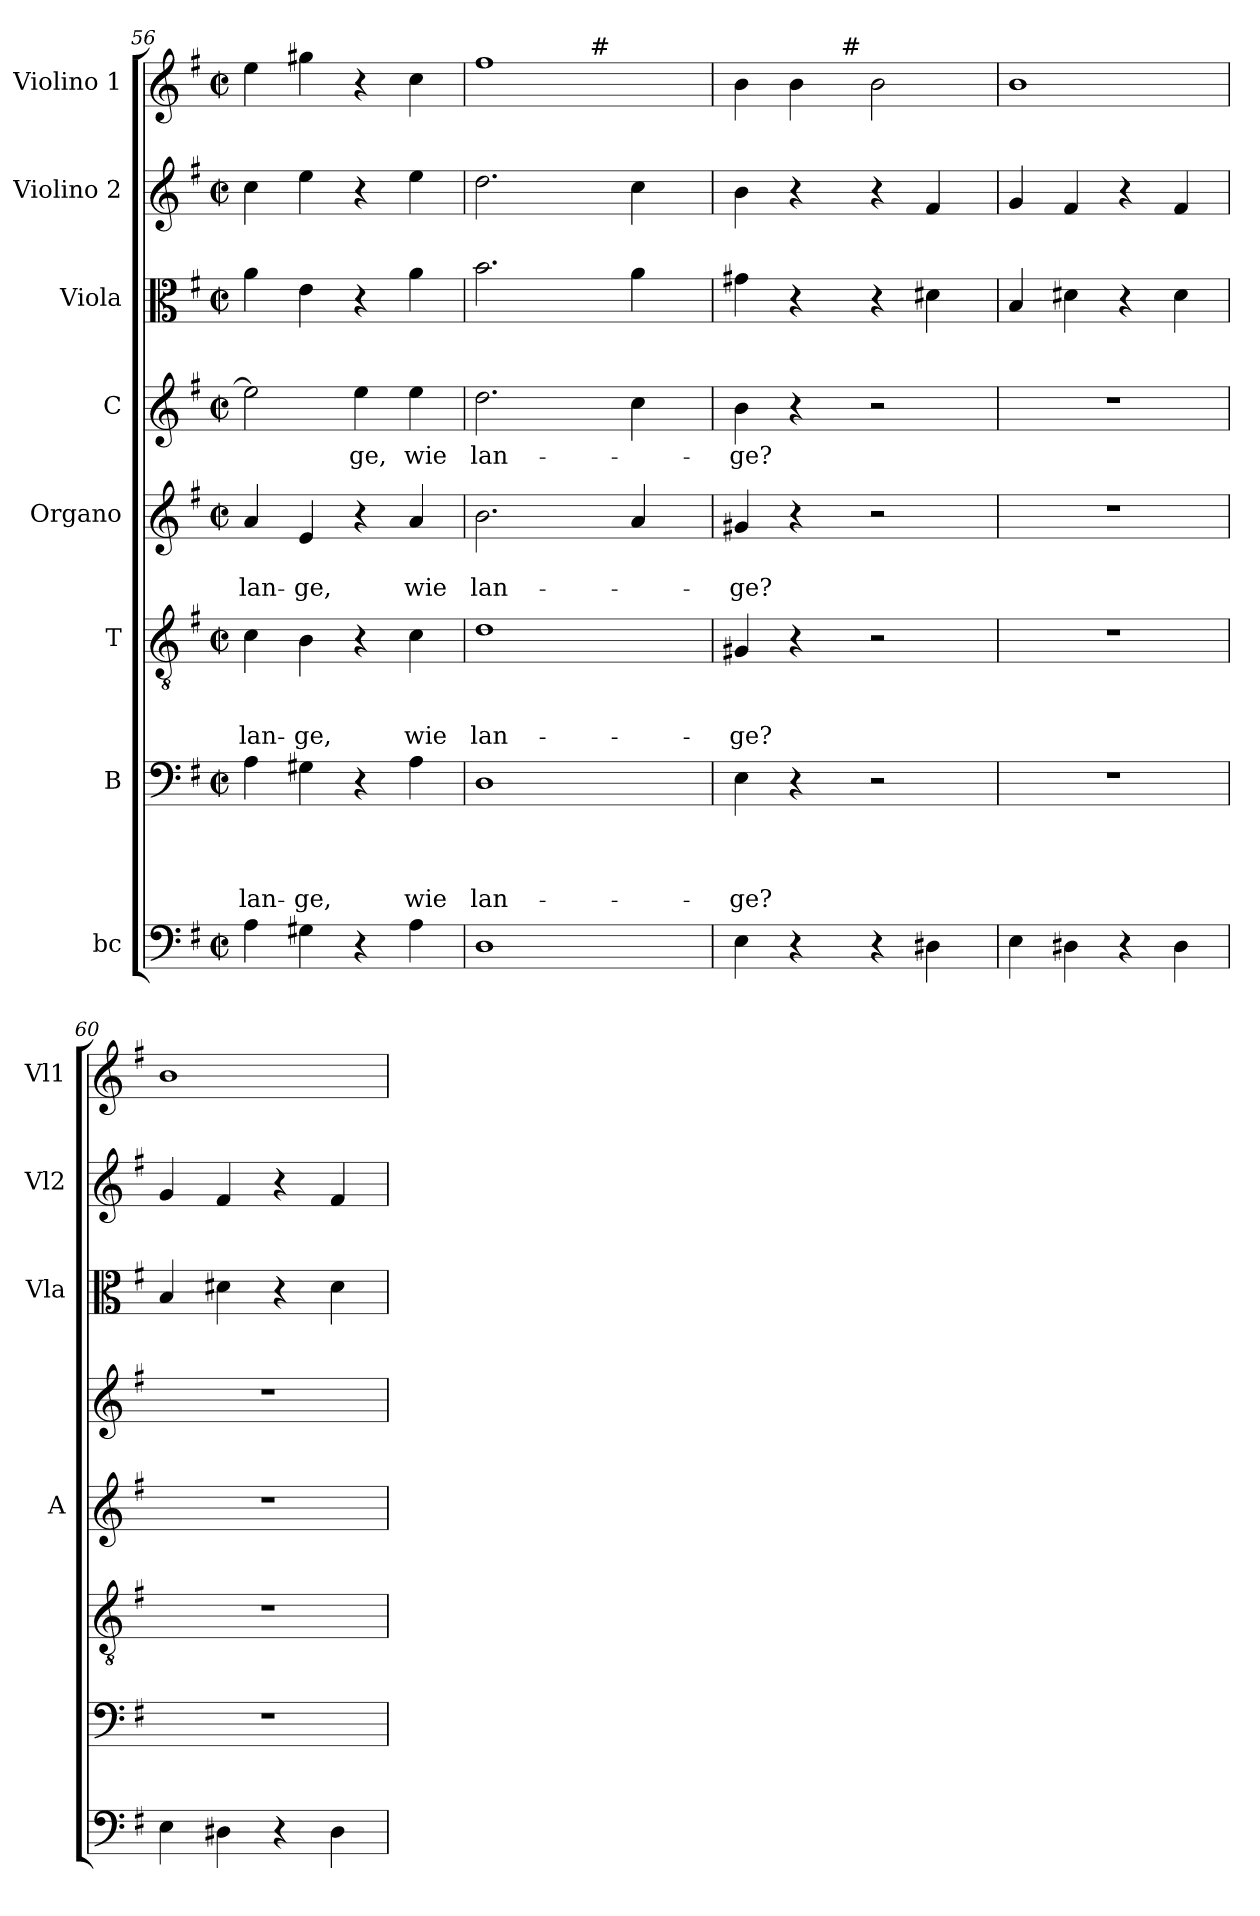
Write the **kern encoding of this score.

**kern	**kern	**text	**text	**text	**text	**kern	**text	**text	**text	**kern	**text	**text	**kern	**text	**kern	**kern	**kern
*part8	*part7	*part7	*part7	*part7	*part7	*part6	*part6	*part6	*part6	*part5	*part5	*part5	*part4	*part4	*part3	*part2	*part1
*staff8	*staff7	*staff7	*staff7	*staff7	*staff7	*staff6	*staff6	*staff6	*staff6	*staff5	*staff5	*staff5	*staff4	*staff4	*staff3	*staff2	*staff1
*I"bc	*I"B	*	*	*	*	*I"T	*	*	*	*I"Organo	*	*	*I"C	*	*I"Viola	*I"Violino 2	*I"Violino 1
*	*	*	*	*	*	*	*	*	*	*I'A	*	*	*	*	*I'Vla	*I'Vl2	*I'Vl1
*clefF4	*clefF4	*	*	*	*	*clefGv2	*	*	*	*clefG2	*	*	*clefG2	*	*clefC3	*clefG2	*clefG2
*k[f#]	*k[f#]	*	*	*	*	*k[f#]	*	*	*	*k[f#]	*	*	*k[f#]	*	*k[f#]	*k[f#]	*k[f#]
*G:	*G:	*	*	*	*	*G:	*	*	*	*G:	*	*	*G:	*	*G:	*G:	*G:
*M2/2	*M2/2	*	*	*	*	*M2/2	*	*	*	*M2/2	*	*	*M2/2	*	*M2/2	*M2/2	*M2/2
*met(c|)	*met(c|)	*	*	*	*	*met(c|)	*	*	*	*met(c|)	*	*	*met(c|)	*	*met(c|)	*met(c|)	*met(c|)
=56	=56	=56	=56	=56	=56	=56	=56	=56	=56	=56	=56	=56	=56	=56	=56	=56	=56
!	!	!	!	!	!LO:LY:b	!	!	!	!LO:LY:b	!	!	!LO:LY:b	!	!	!	!	!
4A\	4A\	.	.	.	lan-	4c\	.	.	lan-	4a/	.	lan-	2ee\]	.	4a\	4cc\	4ee\
!	!	!	!	!	!LO:LY:b:rj	!	!	!	!LO:LY:b:rj	!	!	!LO:LY:b:rj	!	!	!	!	!
4G#X>\	4G#X\	.	.	.	-ge,	4B\	.	.	-ge,	4e/	.	-ge,	.	.	4e\	4ee\	4gg#X\
!	!	!	!	!	!	!	!	!	!	!	!	!	!	!LO:LY:b	!	!	!
4r	4r	.	.	.	.	4r	.	.	.	4r	.	.	4ee\	-ge,	4r	4r	4r
!	!	!	!	!	!LO:LY:b	!	!	!	!LO:LY:b	!	!	!LO:LY:b	!	!LO:LY:b	!	!	!
4A\	4A\	.	.	.	wie	4c\	.	.	wie	4a/	.	wie	4ee\	wie	4a\	4ee\	4cc\
=57	=57	=57	=57	=57	=57	=57	=57	=57	=57	=57	=57	=57	=57	=57	=57	=57	=57
!	!	!	!	!	!LO:LY:b	!	!	!	!LO:LY:b	!	!	!LO:LY:b	!	!LO:LY:b	!	!	!
*	*	*	*	*	*	*	*	*	*	*	*	*	*	*	*	*	*^
1D>	1D	.	.	.	lan-	1d	.	.	lan-	2.b\	.	lan-	2.dd\	lan-	2.b\	2.dd\	1ff#	2ryy
.	.	.	.	.	.	.	.	.	.	.	.	.	.	.	.	.	.	16.ryy
!	!	!	!	!	!	!	!	!	!	!	!	!	!	!	!	!	!	!LO:TX:a:t=#
.	.	.	.	.	.	.	.	.	.	.	.	.	.	.	.	.	.	4ryy
.	.	.	.	.	.	.	.	.	.	4a/	.	.	4cc\	.	4a\	4cc\	.	.
.	.	.	.	.	.	.	.	.	.	.	.	.	.	.	.	.	.	8ryy
.	.	.	.	.	.	.	.	.	.	.	.	.	.	.	.	.	.	32ryy
=58	=58	=58	=58	=58	=58	=58	=58	=58	=58	=58	=58	=58	=58	=58	=58	=58	=58	=58
!	!	!	!	!	!LO:LY:b	!	!	!	!LO:LY:b	!	!	!LO:LY:b	!	!LO:LY:b	!	!	!	!
4E\	4E\	.	.	.	-ge?	4G#X/	.	.	-ge?	4g#X/	.	-ge?	4b\	-ge?	4g#X\	4b\	4b\	4ryy
4r	4r	.	.	.	.	4r	.	.	.	4r	.	.	4r	.	4r	4r	4b\	8ryy
.	.	.	.	.	.	.	.	.	.	.	.	.	.	.	.	.	.	32ryy
!	!	!	!	!	!	!	!	!	!	!	!	!	!	!	!	!	!	!LO:TX:a:t=#
.	.	.	.	.	.	.	.	.	.	.	.	.	.	.	.	.	.	2ryy
4r	2r	.	.	.	.	2r	.	.	.	2r	.	.	2r	.	4r	4r	2b\	.
4D#X>\	.	.	.	.	.	.	.	.	.	.	.	.	.	.	4d#X\	4f#/	.	.
.	.	.	.	.	.	.	.	.	.	.	.	.	.	.	.	.	.	16.ryy
*	*	*	*	*	*	*	*	*	*	*	*	*	*	*	*	*	*v	*v
=59	=59	=59	=59	=59	=59	=59	=59	=59	=59	=59	=59	=59	=59	=59	=59	=59	=59
4E\	1r	.	.	.	.	1r	.	.	.	1r	.	.	1r	.	4B/	4g/	1b
4D#X>\	.	.	.	.	.	.	.	.	.	.	.	.	.	.	4d#X\	4f#/	.
4r	.	.	.	.	.	.	.	.	.	.	.	.	.	.	4r	4r	.
4D#>\	.	.	.	.	.	.	.	.	.	.	.	.	.	.	4d#\	4f#/	.
=60	=60	=60	=60	=60	=60	=60	=60	=60	=60	=60	=60	=60	=60	=60	=60	=60	=60
4E\	1r	.	.	.	.	1r	.	.	.	1r	.	.	1r	.	4B/	4g/	1b
4D#X>\	.	.	.	.	.	.	.	.	.	.	.	.	.	.	4d#X\	4f#/	.
4r	.	.	.	.	.	.	.	.	.	.	.	.	.	.	4r	4r	.
4D#>\	.	.	.	.	.	.	.	.	.	.	.	.	.	.	4d#\	4f#/	.
=	=	=	=	=	=	=	=	=	=	=	=	=	=	=	=	=	=
*-	*-	*-	*-	*-	*-	*-	*-	*-	*-	*-	*-	*-	*-	*-	*-	*-	*-
